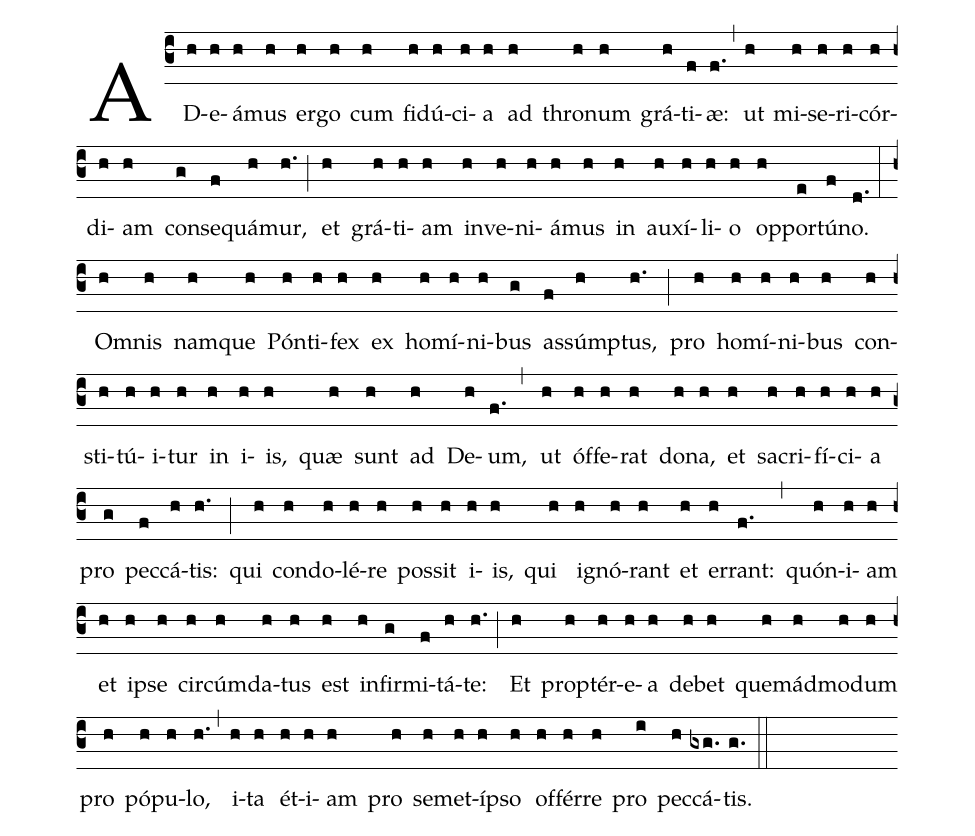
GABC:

%%
(c3) AD(h)e(h)á(h)mus(h) er(h)go(h) cum(h) fi(h)dú(h)ci(h)a(h) ad(h) thro(h)num(h) grá(h)ti(f)æ:(f.) (,)
ut(h) mi(h)se(h)ri(h)cór(h)di(h)am(h) con(g)se(f)quá(h)mur,(h.) (;)
et(h) grá(h)ti(h)am(h) in(h)ve(h)ni(h)á(h)mus(h) in(h) au(h)xí(h)li(h)o(h) op(h)por(e)tú(f)no.(d.) (:)
Om(h)nis(h) nam(h)que(h) Pón(h)ti(h)fex(h) ex(h) ho(h)mí(h)ni(h)bus(g) as(f)súmp(h)tus,(h.) (;)
pro(h) ho(h)mí(h)ni(h)bus(h) con(h)sti(h)tú(h)i(h)tur(h) in(h) i(h)is,(h) quæ(h) sunt(h) ad(h) De(h)um,(f.) (,)
ut(h) óf(h)fe(h)rat(h) do(h)na,(h) et(h) sa(h)cri(h)fí(h)ci(h)a(h) pro(g) pec(f)cá(h)tis:(h.) (;)
qui(h) con(h)do(h)lé(h)re(h) pos(h)sit(h) i(h)is,(h) qui(h) i(h)gnó(h)rant(h) et(h) er(h)rant:(f.) (,)
quón(h)i(h)am(h) et(h) ip(h)se(h) cir(h)cúm(h)da(h)tus(h) est(h) in(h)fir(g)mi(f)tá(h)te:(h.) (;)
Et(h) prop(h)tér(h)e(h)a(h) de(h)bet(h) quem(h)ád(h)mo(h)dum(h) pro(h) pó(h)pu(h)lo,(h.) (,)
i(h)ta(h) ét(h)i(h)am(h) pro(h) se(h)met(h)íp(h)so(h) of(h)fér(h)re(h) pro(i) pec(h)cá(gxg.)tis.(g.) (::)
